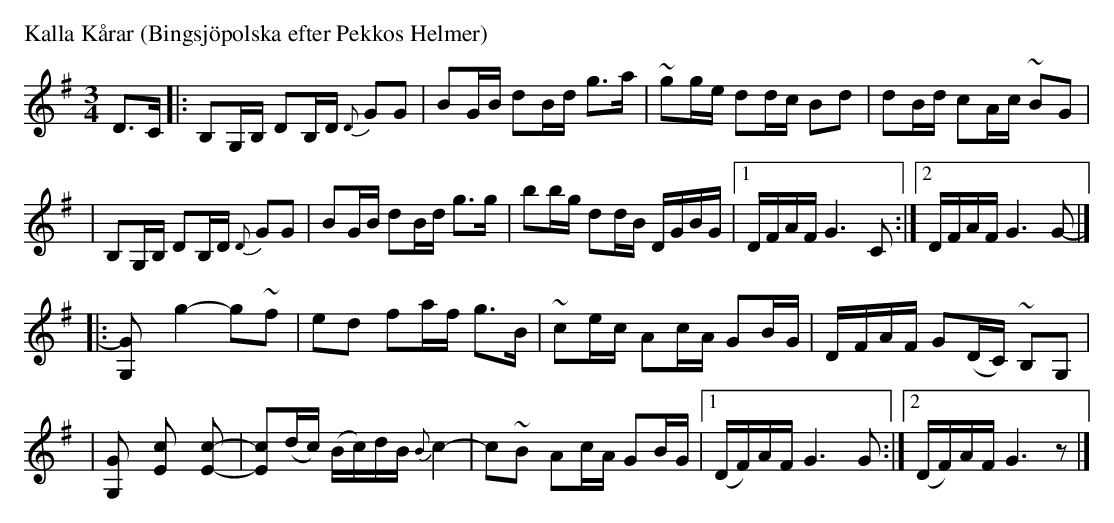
X:1
P: Kalla K\aarar (Bingsj\"opolska efter Pekkos Helmer)
M: 3/4
L: 1/8
K: G
D>C |: B,G,/B,/ DB,/D/ {D}GG | BG/B/ dB/d/ g>a \
|     ~gg/e/ dd/c/ Bd | dB/d/ cA/c/ ~BG |
|      B,G,/B,/ DB,/D/ {D}GG | BG/B/ dB/d/ g>g- \
|      bb/g/ dd/B/ D/G/B/G/ |1 D/F/A/F/ G3 C :|2 D/F/A/F/ G3 G- |]
|: [G2G,] g2- g~f- | ed fa/f/ g>B- \
| ~ce/c/ Ac/A/ GB/G/ | D/-F/A/F/ G(D/C/) ~B,G, |
| [G,2G] [c2E] [c2E]- | [cE](d/c/) (B/c/)d/B/ {B}c2- \
| c~B- Ac/A/ GB/G/ |1 (D/F/)A/F/ G3 G :|2 (D/F/)A/F/ G3 z |]
